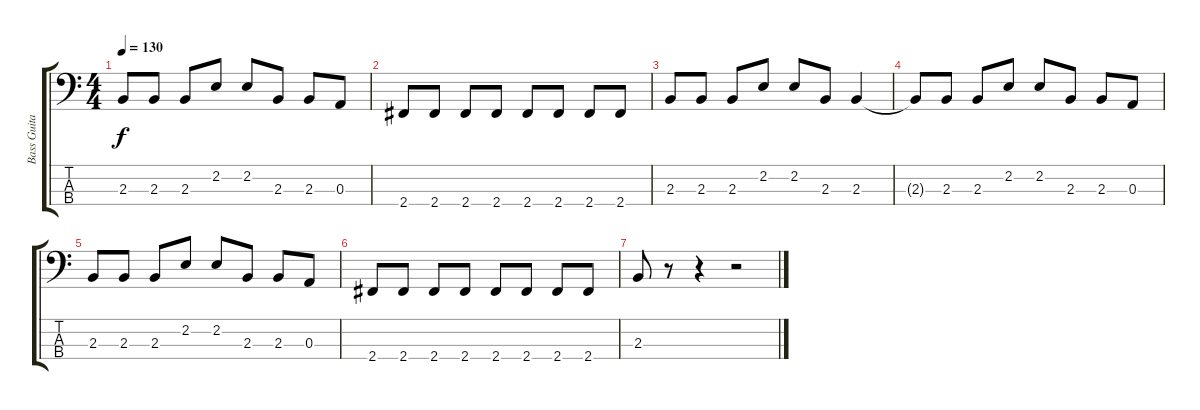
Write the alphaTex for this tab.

\track ("Bass Guitar" "Bass Guita") {instrument acousticguitarsteel}
\staff {score tabs}
\tuning (G2 D2 A1 E1) {hide}
\ts (4 4)
\tempo 130
\clef f4
\ks c
2.3.8{dy f} 2.3.8 2.3.8 2.2.8 2.2.8 2.3.8 2.3.8 0.3.8 |
2.4.8 2.4.8 2.4.8 2.4.8 2.4.8 2.4.8 2.4.8 2.4.8 |
2.3.8 2.3.8 2.3.8 2.2.8 2.2.8 2.3.8 2.3.4 |
2.3{t}.8 2.3.8 2.3.8 2.2.8 2.2.8 2.3.8 2.3.8 0.3.8 |
2.3.8 2.3.8 2.3.8 2.2.8 2.2.8 2.3.8 2.3.8 0.3.8 |
2.4.8 2.4.8 2.4.8 2.4.8 2.4.8 2.4.8 2.4.8 2.4.8 |
2.3.8 r.8 r.4 r.2
